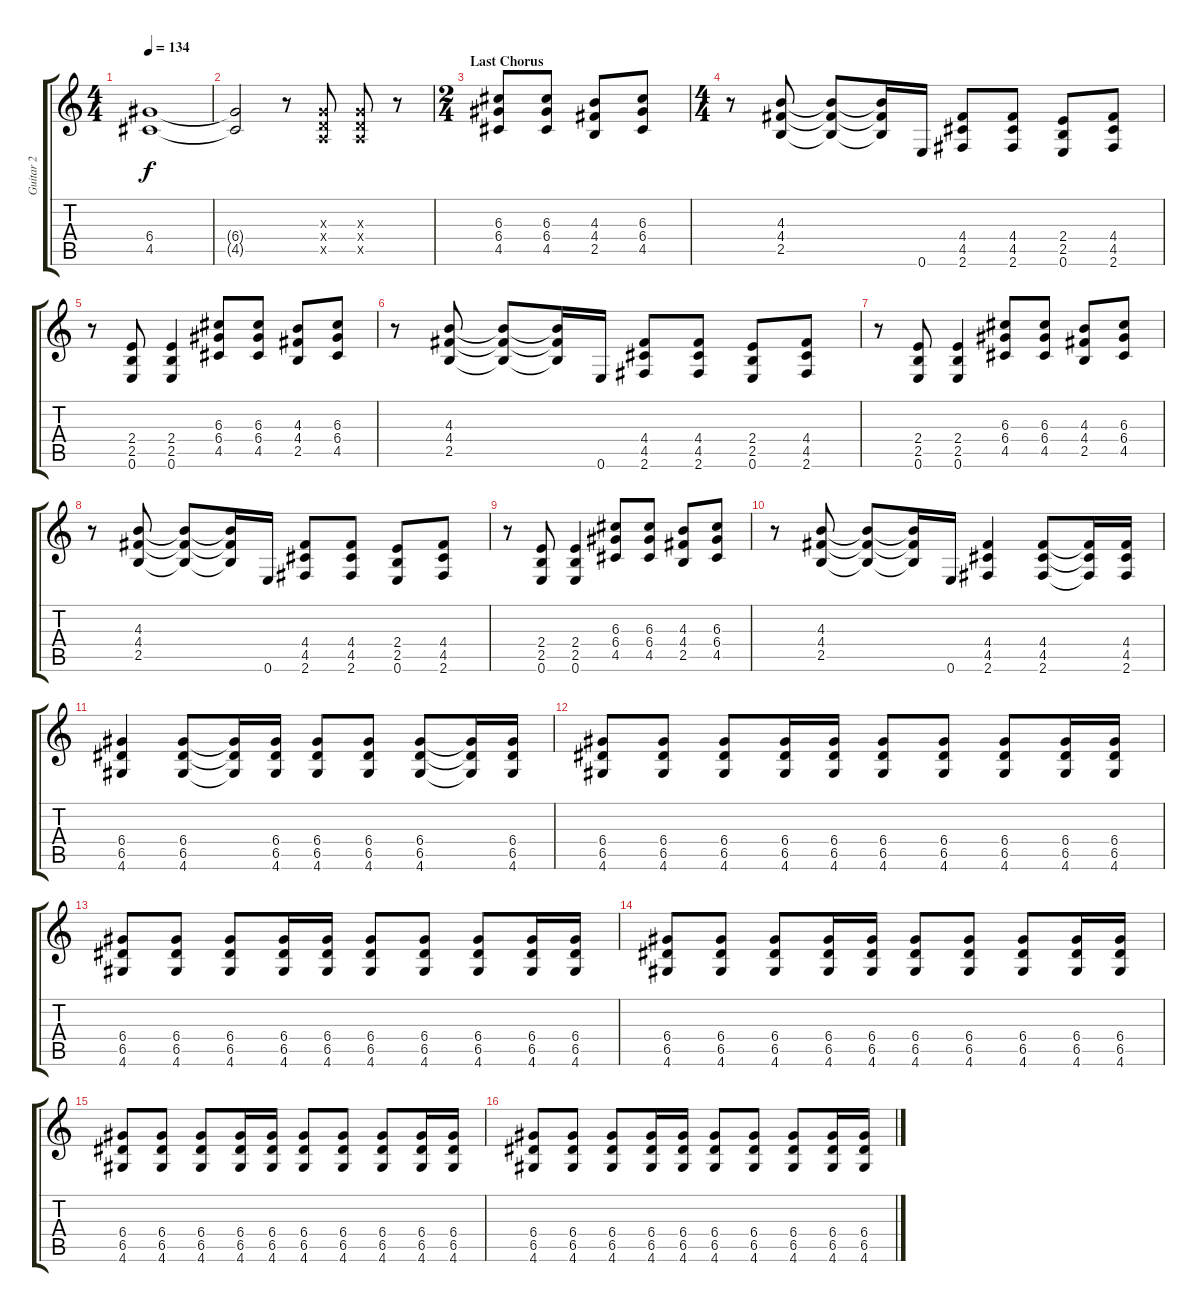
\track ("Guitar 2" "Guitar 2") {instrument overdrivenguitar}
\staff {score tabs}
\tuning (E4 B3 G3 D3 A2 E2) {hide}
\ts (4 4)
\tempo 134
\clef g2
\ks c
(6.4{t} 4.5{t}).1{dy f} |
(6.4{t} 4.5{t}).2 r.8 (0.3{x} 0.4{x} 0.5{x}).8 (0.3{x} 0.4{x} 0.5{x}).8 r.8 |
\ts (2 4)
\section ("" "Last Chorus")
(6.3 6.4 4.5).8{volume 13} (6.3 6.4 4.5).8 (4.3 4.4 2.5).8 (6.3 6.4 4.5).8 |
\ts (4 4)
r.8 (4.3 4.4 2.5).8 (4.3{t} 4.4{t} 2.5{t}).8 (4.3{t} 4.4{t} 2.5{t}).16 0.6.16 (4.4 4.5 2.6).8 (4.4 4.5 2.6).8 (2.4 2.5 0.6).8 (4.4 4.5 2.6).8 |
r.8 (2.4 2.5 0.6).8 (2.4 2.5 0.6).4 (6.3 6.4 4.5).8 (6.3 6.4 4.5).8 (4.3 4.4 2.5).8 (6.3 6.4 4.5).8 |
r.8 (4.3 4.4 2.5).8 (4.3{t} 4.4{t} 2.5{t}).8 (4.3{t} 4.4{t} 2.5{t}).16 0.6.16 (4.4 4.5 2.6).8 (4.4 4.5 2.6).8 (2.4 2.5 0.6).8 (4.4 4.5 2.6).8 |
r.8 (2.4 2.5 0.6).8 (2.4 2.5 0.6).4 (6.3 6.4 4.5).8 (6.3 6.4 4.5).8 (4.3 4.4 2.5).8 (6.3 6.4 4.5).8 |
r.8 (4.3 4.4 2.5).8 (4.3{t} 4.4{t} 2.5{t}).8 (4.3{t} 4.4{t} 2.5{t}).16 0.6.16 (4.4 4.5 2.6).8 (4.4 4.5 2.6).8 (2.4 2.5 0.6).8 (4.4 4.5 2.6).8 |
r.8 (2.4 2.5 0.6).8 (2.4 2.5 0.6).4 (6.3 6.4 4.5).8 (6.3 6.4 4.5).8 (4.3 4.4 2.5).8 (6.3 6.4 4.5).8 |
r.8 (4.3 4.4 2.5).8 (4.3{t} 4.4{t} 2.5{t}).8 (4.3{t} 4.4{t} 2.5{t}).16 0.6.16 (4.4 4.5 2.6).4 (4.4 4.5 2.6).8 (4.4{t} 4.5{t} 2.6{t}).16 (4.4 4.5 2.6).16 |
(6.4 6.5 4.6).4{volume 13} (6.4 6.5 4.6).8 (6.4{t} 6.5{t} 4.6{t}).16 (6.4 6.5 4.6).16 (6.4 6.5 4.6).8 (6.4 6.5 4.6).8 (6.4 6.5 4.6).8 (6.4{t} 6.5{t} 4.6{t}).16 (6.4 6.5 4.6).16 |
(6.4 6.5 4.6).8 (6.4 6.5 4.6).8 (6.4 6.5 4.6).8 (6.4 6.5 4.6).16 (6.4 6.5 4.6).16 (6.4 6.5 4.6).8 (6.4 6.5 4.6).8 (6.4 6.5 4.6).8 (6.4 6.5 4.6).16 (6.4 6.5 4.6).16 |
(6.4 6.5 4.6).8 (6.4 6.5 4.6).8 (6.4 6.5 4.6).8 (6.4 6.5 4.6).16 (6.4 6.5 4.6).16 (6.4 6.5 4.6).8 (6.4 6.5 4.6).8 (6.4 6.5 4.6).8 (6.4 6.5 4.6).16 (6.4 6.5 4.6).16 |
(6.4 6.5 4.6).8 (6.4 6.5 4.6).8 (6.4 6.5 4.6).8 (6.4 6.5 4.6).16 (6.4 6.5 4.6).16 (6.4 6.5 4.6).8 (6.4 6.5 4.6).8 (6.4 6.5 4.6).8 (6.4 6.5 4.6).16 (6.4 6.5 4.6).16 |
(6.4 6.5 4.6).8 (6.4 6.5 4.6).8 (6.4 6.5 4.6).8 (6.4 6.5 4.6).16 (6.4 6.5 4.6).16 (6.4 6.5 4.6).8 (6.4 6.5 4.6).8 (6.4 6.5 4.6).8 (6.4 6.5 4.6).16 (6.4 6.5 4.6).16 |
(6.4 6.5 4.6).8 (6.4 6.5 4.6).8 (6.4 6.5 4.6).8 (6.4 6.5 4.6).16 (6.4 6.5 4.6).16 (6.4 6.5 4.6).8 (6.4 6.5 4.6).8 (6.4 6.5 4.6).8 (6.4 6.5 4.6).16 (6.4 6.5 4.6).16
